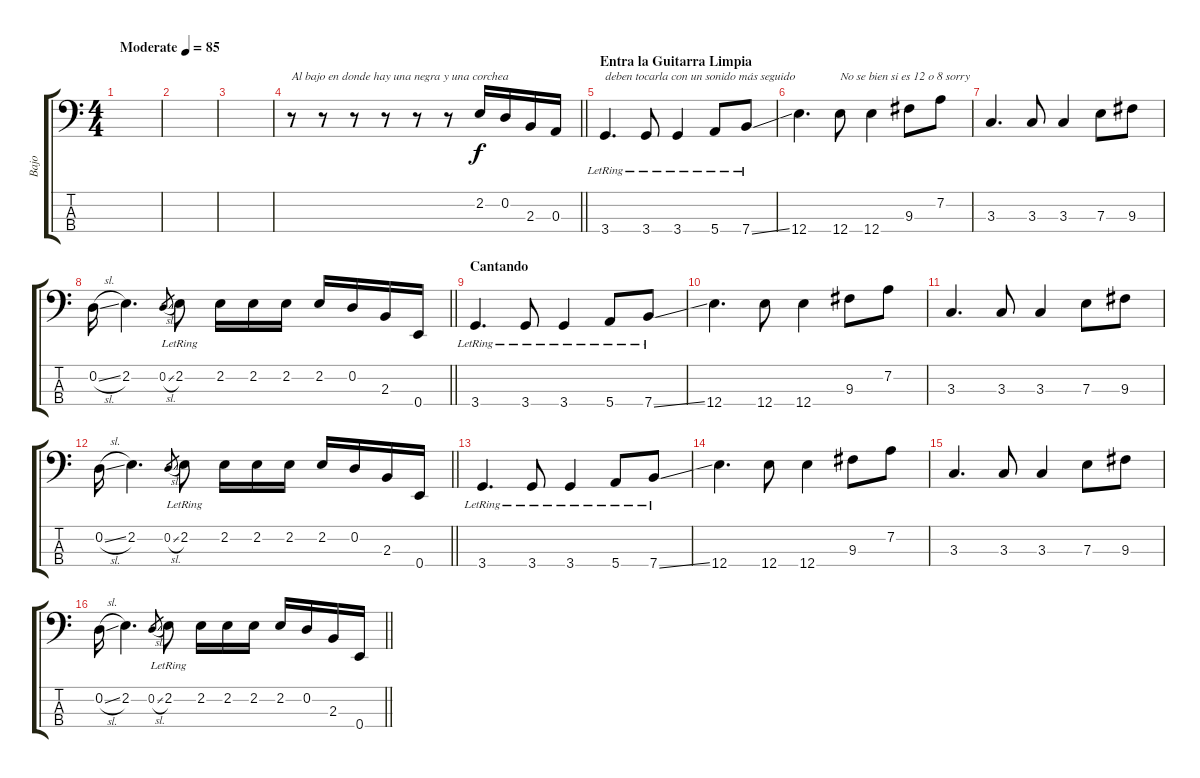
\track ("Bajo" "Bajo") {instrument electricbassfinger}
\staff {score tabs}
\tuning (G2 D2 A1 E1) {hide}
\ts (4 4)
\tempo (85 "Moderate")
\clef f4
\ks c
|
|
|
\barLineRight lightlight
r.8{txt "Al bajo en donde hay una negra y una corchea"} r.8 r.8 r.8 r.8 r.8 2.2.16 0.2.16 2.3.16 0.3.16 |
\section ("" "Entra la Guitarra Limpia")
3.4{lr}.4{d txt "deben tocarla con un sonido más seguido"} 3.4{lr}.8 3.4{lr}.4 5.4{lr}.8 7.4{ss lr}.8 |
12.4.4{d} 12.4.8{txt "No se bien si es 12 o 8 sorry"} 12.4.4 9.3.8 7.2.8 |
3.3.4{d} 3.3.8 3.3.4 7.3.8 9.3.8 |
\barLineRight lightlight
0.2{sl}.16 2.2.4{d} 0.2{sl}.8{gr} 2.2{lr}.8 2.2.16 2.2.16 2.2.16 2.2.16 0.2.16 2.3.16 0.4.16 |
\section ("" "Cantando")
3.4{lr}.4{d} 3.4{lr}.8 3.4{lr}.4 5.4{lr}.8 7.4{ss lr}.8 |
12.4.4{d} 12.4.8 12.4.4 9.3.8 7.2.8 |
3.3.4{d} 3.3.8 3.3.4 7.3.8 9.3.8 |
\barLineRight lightlight
0.2{sl}.16 2.2.4{d} 0.2{sl}.8{gr} 2.2{lr}.8 2.2.16 2.2.16 2.2.16 2.2.16 0.2.16 2.3.16 0.4.16 |
3.4{lr}.4{d} 3.4{lr}.8 3.4{lr}.4 5.4{lr}.8 7.4{ss lr}.8 |
12.4.4{d} 12.4.8 12.4.4 9.3.8 7.2.8 |
3.3.4{d} 3.3.8 3.3.4 7.3.8 9.3.8 |
\barLineRight lightlight
0.2{sl}.16 2.2.4{d} 0.2{sl}.8{gr} 2.2{lr}.8 2.2.16 2.2.16 2.2.16 2.2.16 0.2.16 2.3.16 0.4.16
